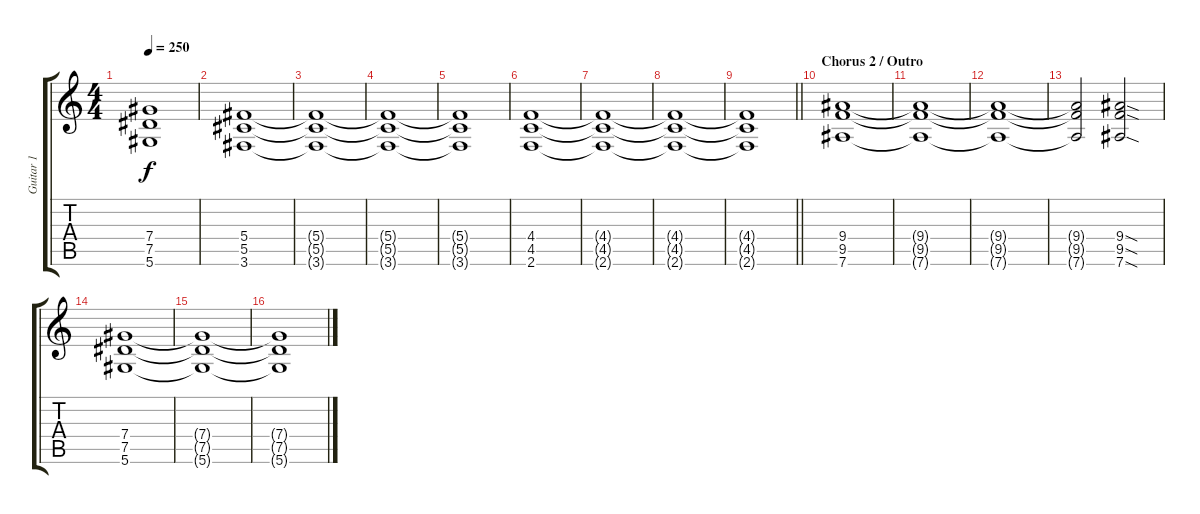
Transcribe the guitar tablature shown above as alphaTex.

\track ("Guitar 1" "Guitar 1") {instrument distortionguitar}
\staff {score tabs}
\tuning (Eb4 Bb3 Gb3 Db3 Ab2 Eb2) {hide}
\ts (4 4)
\tempo 250
\clef g2
\ks c
(7.4{t} 7.5{t} 5.6{t}).1{dy f} |
(5.4 5.5 3.6).1 |
(5.4{t} 5.5{t} 3.6{t}).1 |
(5.4{t} 5.5{t} 3.6{t}).1 |
(5.4{t} 5.5{t} 3.6{t}).1 |
(4.4 4.5 2.6).1 |
(4.4{t} 4.5{t} 2.6{t}).1 |
(4.4{t} 4.5{t} 2.6{t}).1 |
\barLineRight lightlight
(4.4{t} 4.5{t} 2.6{t}).1 |
\section ("" "Chorus 2 / Outro")
(9.4 9.5 7.6).1 |
(9.4{t} 9.5{t} 7.6{t}).1 |
(9.4{t} 9.5{t} 7.6{t}).1 |
(9.4{t} 9.5{t} 7.6{t}).2 (9.4{sod} 9.5{sod} 7.6{sod}).2 |
(7.4 7.5 5.6).1 |
(7.4{t} 7.5{t} 5.6{t}).1 |
(7.4{t} 7.5{t} 5.6{t}).1
